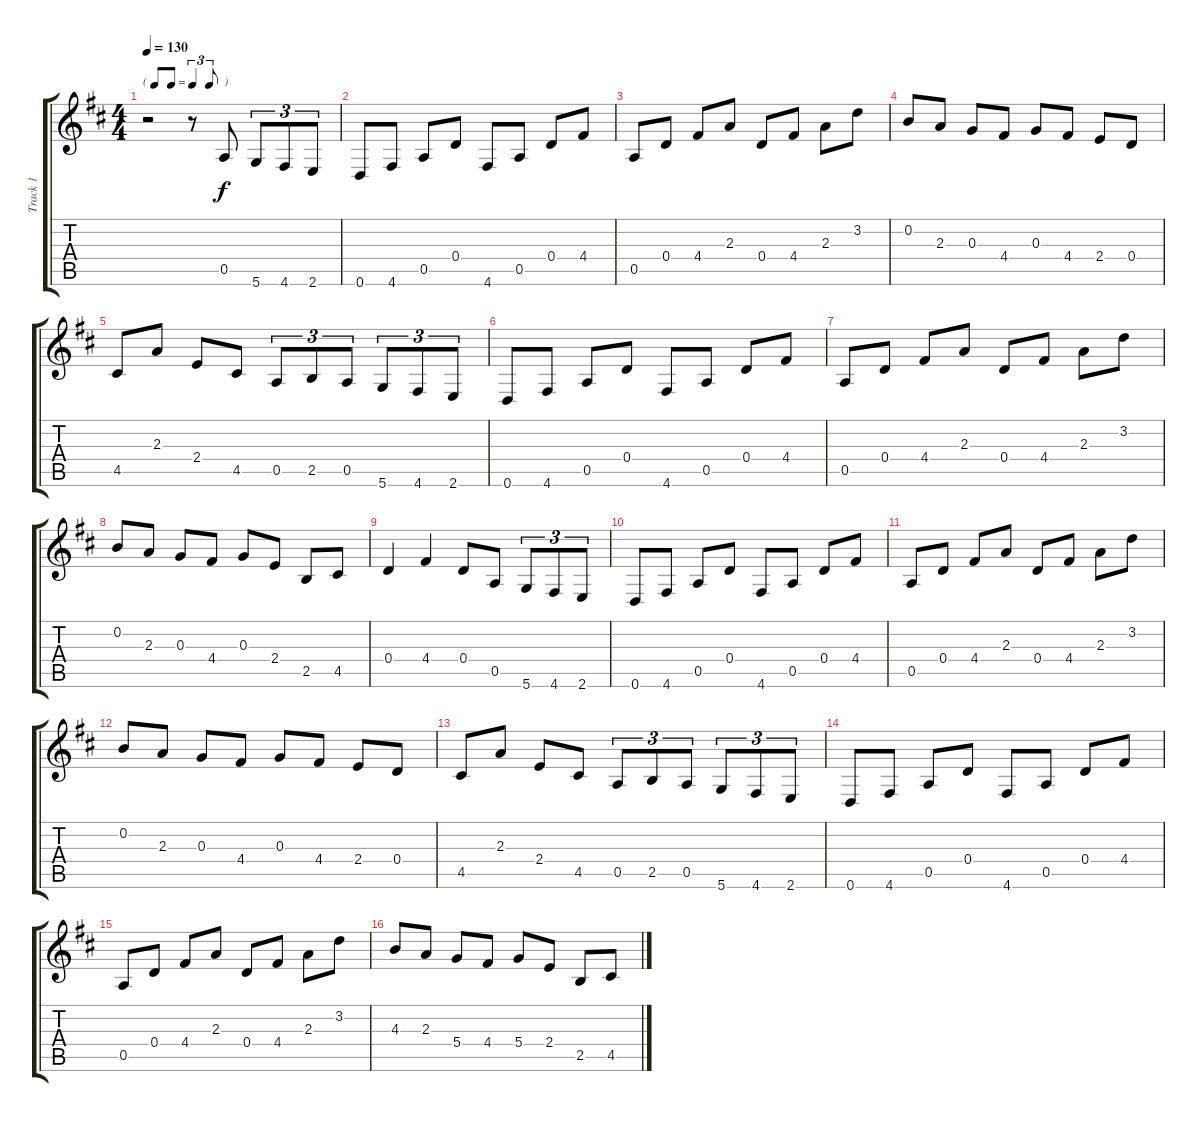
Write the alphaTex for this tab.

\track ("Track 1" "Track 1") {instrument acousticguitarsteel}
\staff {score tabs}
\tuning (E4 B3 G3 D3 A2 D2) {hide}
\ts (4 4)
\tf triplet8th
\tempo 130
\clef g2
\ks d
r.2{dy f instrument acousticguitarsteel} r.8 0.5.8 5.6.8{tu (3 2)} 4.6.8{tu (3 2)} 2.6.8{tu (3 2)} |
0.6.8 4.6.8 0.5.8 0.4.8 4.6.8 0.5.8 0.4.8 4.4.8 |
0.5.8 0.4.8 4.4.8 2.3.8 0.4.8 4.4.8 2.3.8 3.2.8 |
0.2.8 2.3.8 0.3.8 4.4.8 0.3.8 4.4.8 2.4.8 0.4.8 |
4.5.8 2.3.8 2.4.8 4.5.8 0.5.8{tu (3 2)} 2.5.8{tu (3 2)} 0.5.8{tu (3 2)} 5.6.8{tu (3 2)} 4.6.8{tu (3 2)} 2.6.8{tu (3 2)} |
0.6.8 4.6.8 0.5.8 0.4.8 4.6.8 0.5.8 0.4.8 4.4.8 |
0.5.8 0.4.8 4.4.8 2.3.8 0.4.8 4.4.8 2.3.8 3.2.8 |
0.2.8 2.3.8 0.3.8 4.4.8 0.3.8 2.4.8 2.5.8 4.5.8 |
0.4.4 4.4.4 0.4.8 0.5.8 5.6.8{tu (3 2)} 4.6.8{tu (3 2)} 2.6.8{tu (3 2)} |
0.6.8 4.6.8 0.5.8 0.4.8 4.6.8 0.5.8 0.4.8 4.4.8 |
0.5.8 0.4.8 4.4.8 2.3.8 0.4.8 4.4.8 2.3.8 3.2.8 |
0.2.8 2.3.8 0.3.8 4.4.8 0.3.8 4.4.8 2.4.8 0.4.8 |
4.5.8 2.3.8 2.4.8 4.5.8 0.5.8{tu (3 2)} 2.5.8{tu (3 2)} 0.5.8{tu (3 2)} 5.6.8{tu (3 2)} 4.6.8{tu (3 2)} 2.6.8{tu (3 2)} |
0.6.8 4.6.8 0.5.8 0.4.8 4.6.8 0.5.8 0.4.8 4.4.8 |
0.5.8 0.4.8 4.4.8 2.3.8 0.4.8 4.4.8 2.3.8 3.2.8 |
4.3.8 2.3.8 5.4.8 4.4.8 5.4.8 2.4.8 2.5.8 4.5.8
